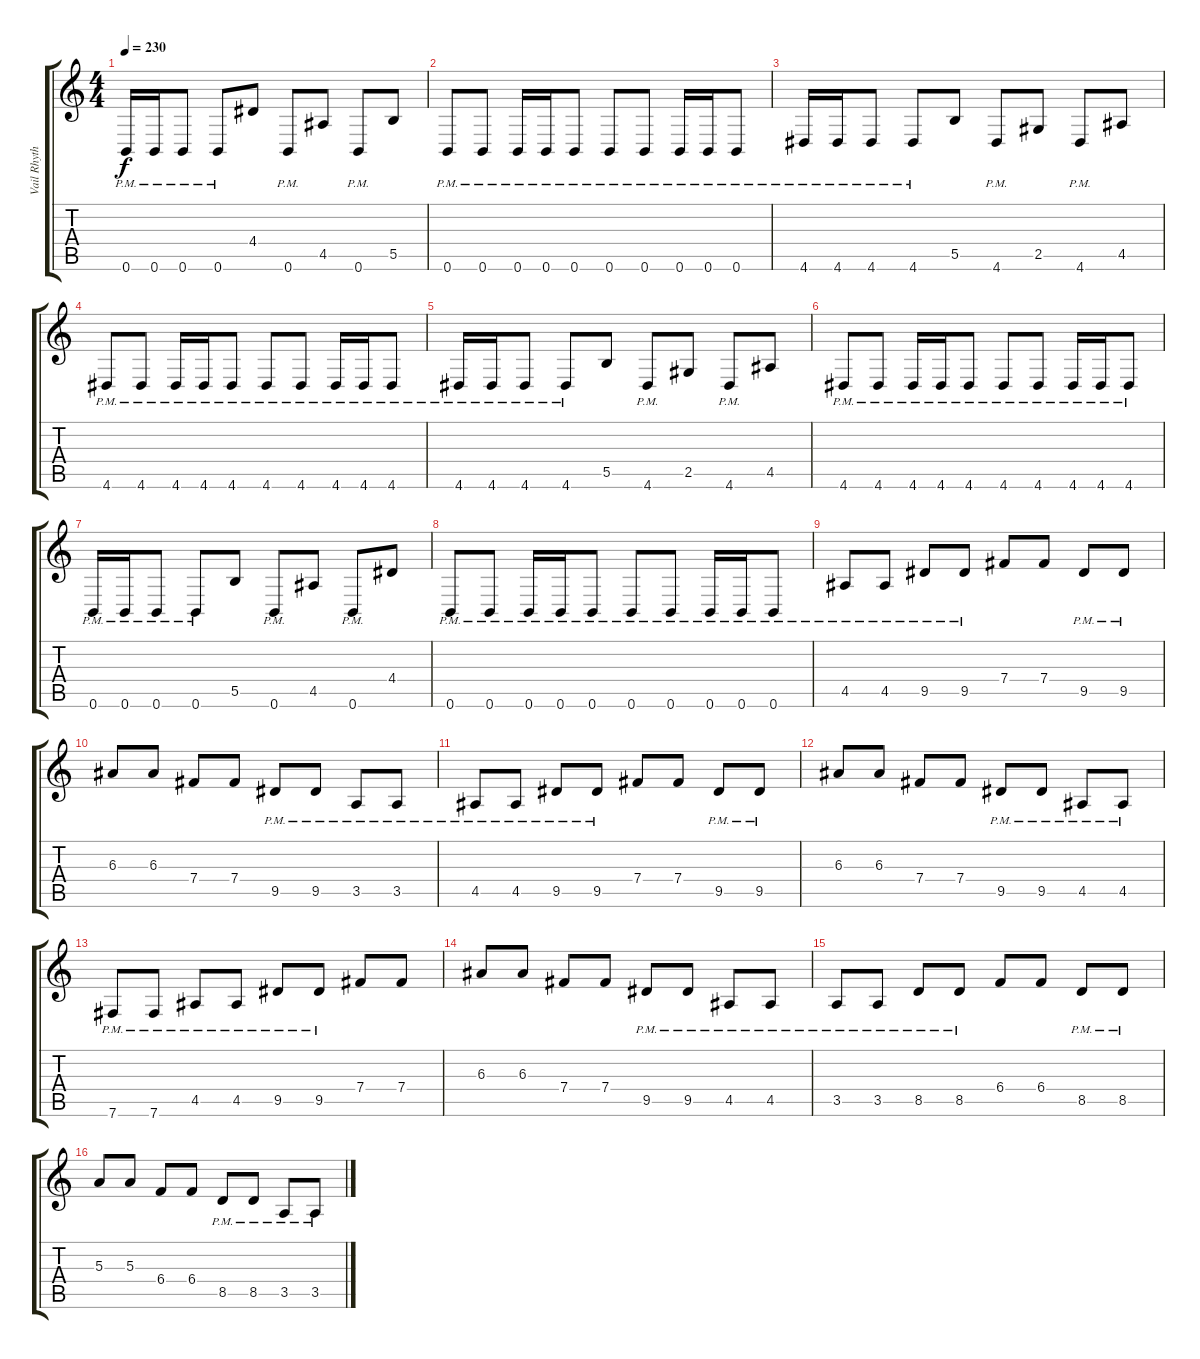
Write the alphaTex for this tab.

\track ("Vail Rhythm" "Vail Rhyth") {instrument overdrivenguitar}
\staff {score tabs}
\tuning (Db4 Ab3 E3 B2 Gb2 B1) {hide}
\ts (4 4)
\tempo 230
\clef g2
\ks c
0.6{pm}.16{dy f} 0.6{pm}.16 0.6{pm}.8 0.6{pm}.8 4.4.8 0.6{pm}.8 4.5.8 0.6{pm}.8 5.5.8 |
0.6{pm}.8 0.6{pm}.8 0.6{pm}.16 0.6{pm}.16 0.6{pm}.8 0.6{pm}.8 0.6{pm}.8 0.6{pm}.16 0.6{pm}.16 0.6{pm}.8 |
4.6{pm}.16 4.6{pm}.16 4.6{pm}.8 4.6{pm}.8 5.5.8 4.6{pm}.8 2.5.8 4.6{pm}.8 4.5.8 |
4.6{pm}.8 4.6{pm}.8 4.6{pm}.16 4.6{pm}.16 4.6{pm}.8 4.6{pm}.8 4.6{pm}.8 4.6{pm}.16 4.6{pm}.16 4.6{pm}.8 |
4.6{pm}.16 4.6{pm}.16 4.6{pm}.8 4.6{pm}.8 5.5.8 4.6{pm}.8 2.5.8 4.6{pm}.8 4.5.8 |
4.6{pm}.8 4.6{pm}.8 4.6{pm}.16 4.6{pm}.16 4.6{pm}.8 4.6{pm}.8 4.6{pm}.8 4.6{pm}.16 4.6{pm}.16 4.6{pm}.8 |
0.6{pm}.16 0.6{pm}.16 0.6{pm}.8 0.6{pm}.8 5.5.8 0.6{pm}.8 4.5.8 0.6{pm}.8 4.4.8 |
0.6{pm}.8 0.6{pm}.8 0.6{pm}.16 0.6{pm}.16 0.6{pm}.8 0.6{pm}.8 0.6{pm}.8 0.6{pm}.16 0.6{pm}.16 0.6{pm}.8 |
4.5{pm}.8 4.5{pm}.8 9.5{pm}.8 9.5{pm}.8 7.4.8 7.4.8 9.5{pm}.8 9.5{pm}.8 |
6.3.8 6.3.8 7.4.8 7.4.8 9.5{pm}.8 9.5{pm}.8 3.5{pm}.8 3.5{pm}.8 |
4.5{pm}.8 4.5{pm}.8 9.5{pm}.8 9.5{pm}.8 7.4.8 7.4.8 9.5{pm}.8 9.5{pm}.8 |
6.3.8 6.3.8 7.4.8 7.4.8 9.5{pm}.8 9.5{pm}.8 4.5{pm}.8 4.5{pm}.8 |
7.6{pm}.8 7.6{pm}.8 4.5{pm}.8 4.5{pm}.8 9.5{pm}.8 9.5{pm}.8 7.4.8 7.4.8 |
6.3.8 6.3.8 7.4.8 7.4.8 9.5{pm}.8 9.5{pm}.8 4.5{pm}.8 4.5{pm}.8 |
3.5{pm}.8 3.5{pm}.8 8.5{pm}.8 8.5{pm}.8 6.4.8 6.4.8 8.5{pm}.8 8.5{pm}.8 |
5.3.8 5.3.8 6.4.8 6.4.8 8.5{pm}.8 8.5{pm}.8 3.5{pm}.8 3.5{pm}.8
